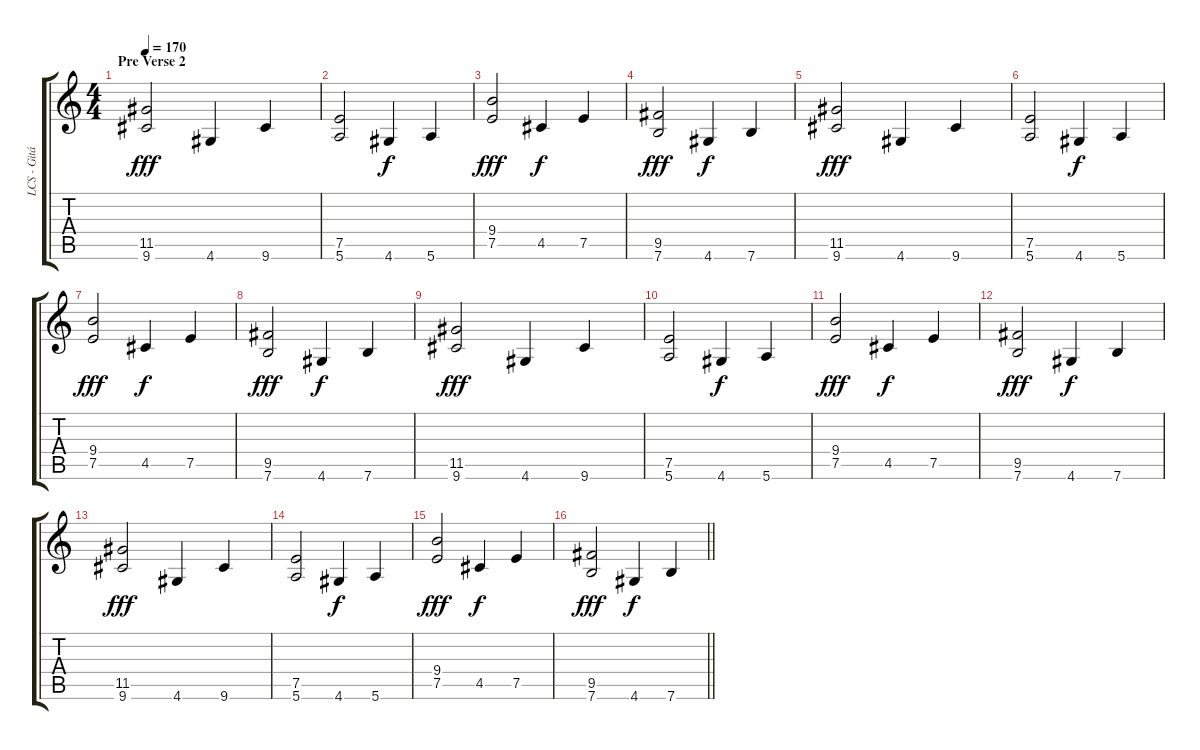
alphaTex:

\track ("LCS - Gitár 2" "LCS - Gitá") {instrument distortionguitar}
\staff {score tabs}
\tuning (E4 B3 G3 D3 A2 E2) {hide}
\ts (4 4)
\section ("" "Pre Verse 2")
\tempo 170
\clef g2
\ks c
(11.5 9.6).2{dy fff} 4.6.4 9.6.4 |
(7.5 5.6).2 4.6.4{dy f} 5.6.4 |
(9.4 7.5).2{dy fff} 4.5.4{dy f} 7.5.4 |
(9.5 7.6).2{dy fff} 4.6.4{dy f} 7.6.4 |
(11.5 9.6).2{dy fff} 4.6.4 9.6.4 |
(7.5 5.6).2 4.6.4{dy f} 5.6.4 |
(9.4 7.5).2{dy fff} 4.5.4{dy f} 7.5.4 |
(9.5 7.6).2{dy fff} 4.6.4{dy f} 7.6.4 |
(11.5 9.6).2{dy fff} 4.6.4 9.6.4 |
(7.5 5.6).2 4.6.4{dy f} 5.6.4 |
(9.4 7.5).2{dy fff} 4.5.4{dy f} 7.5.4 |
(9.5 7.6).2{dy fff} 4.6.4{dy f} 7.6.4 |
(11.5 9.6).2{dy fff} 4.6.4 9.6.4 |
(7.5 5.6).2 4.6.4{dy f} 5.6.4 |
(9.4 7.5).2{dy fff} 4.5.4{dy f} 7.5.4 |
\barLineRight lightlight
(9.5 7.6).2{dy fff} 4.6.4{dy f} 7.6.4
